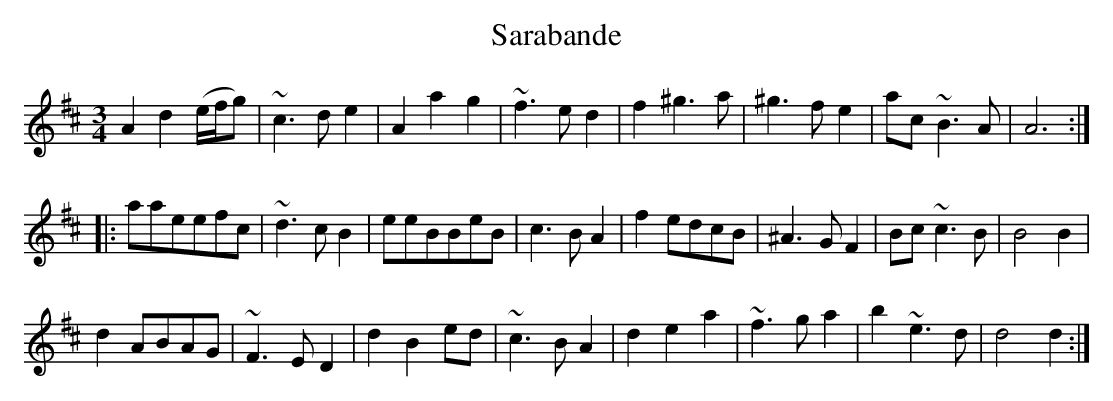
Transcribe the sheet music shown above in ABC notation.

X:1
T:Sarabande
M:3/4
K:Dmaj
A2d2(e/f/g)|~c3de2|A2a2g2|~f3ed2|f2^g3a|^g3fe2|ac~B3A|A6:|
|:aaeefc|~d3cB2|eeBBeB|c3BA2|f2edcB|^A3GF2|Bc~c3B|B4B2|
d2ABAG|~F3ED2|d2B2ed|~c3BA2|d2e2a2|~f3ga2|b2~e3d|d4d2:|
